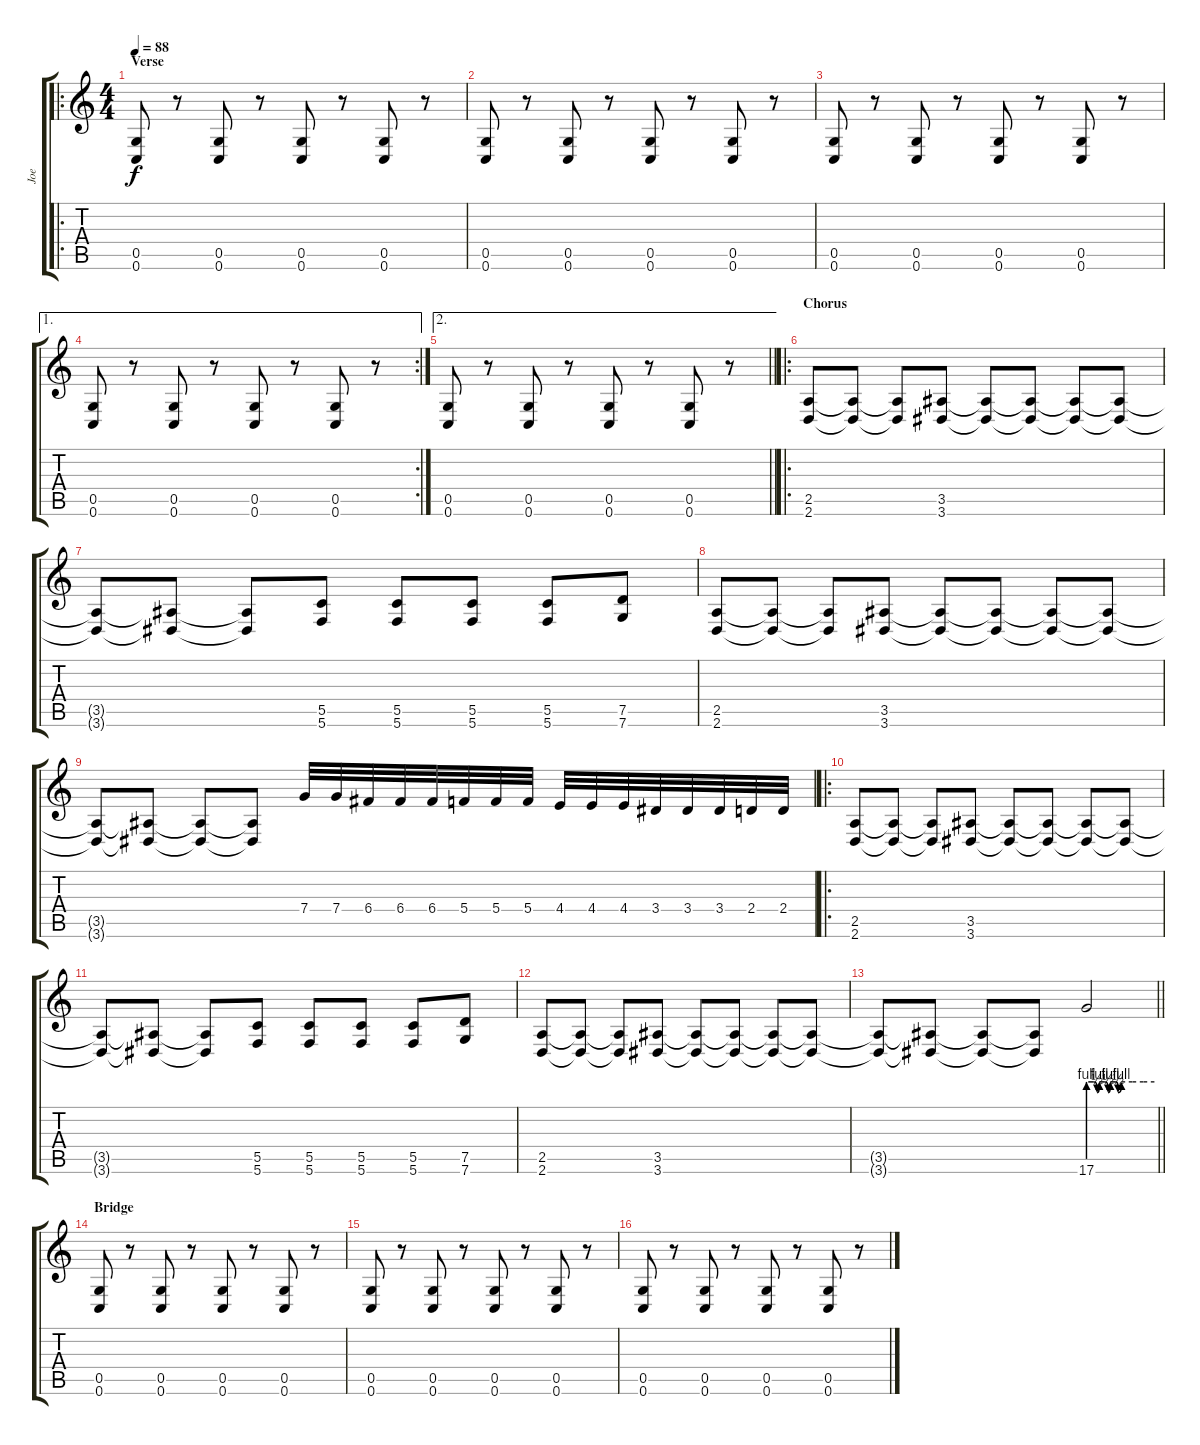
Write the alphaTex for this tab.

\track ("Joe" "Joe") {instrument distortionguitar}
\staff {score tabs}
\tuning (D4 A3 F3 C3 G2 C2) {hide}
\ro
\ts (4 4)
\section ("" "Verse")
\tempo 88
\clef g2
\ks c
(0.5 0.6).8{dy f} r.8 (0.5 0.6).8 r.8 (0.5 0.6).8 r.8 (0.5 0.6).8 r.8 |
(0.5 0.6).8 r.8 (0.5 0.6).8 r.8 (0.5 0.6).8 r.8 (0.5 0.6).8 r.8 |
(0.5 0.6).8 r.8 (0.5 0.6).8 r.8 (0.5 0.6).8 r.8 (0.5 0.6).8 r.8 |
\ae 1
\rc 2
(0.5 0.6).8 r.8 (0.5 0.6).8 r.8 (0.5 0.6).8 r.8 (0.5 0.6).8 r.8 |
\ae 2
\barLineRight lightlight
(0.5 0.6).8 r.8 (0.5 0.6).8 r.8 (0.5 0.6).8 r.8 (0.5 0.6).8 r.8 |
\ro
\section ("" "Chorus")
(2.5 2.6).8 (2.5{t} 2.6{t}).8 (2.5{t} 2.6{t}).8 (3.5 3.6).8 (3.5{t} 3.6{t}).8 (3.5{t} 3.6{t}).8 (3.5{t} 3.6{t}).8 (3.5{t} 3.6{t}).8 |
(3.5{t} 3.6{t}).8 (3.5{t} 3.6{t}).8 (3.5{t} 3.6{t}).8 (5.5 5.6).8 (5.5 5.6).8 (5.5 5.6).8 (5.5 5.6).8 (7.5 7.6).8 |
(2.5 2.6).8 (2.5{t} 2.6{t}).8 (2.5{t} 2.6{t}).8 (3.5 3.6).8 (3.5{t} 3.6{t}).8 (3.5{t} 3.6{t}).8 (3.5{t} 3.6{t}).8 (3.5{t} 3.6{t}).8 |
(3.5{t} 3.6{t}).8 (3.5{t} 3.6{t}).8 (3.5{t} 3.6{t}).8 (3.5{t} 3.6{t}).8 7.4.32{instrument guitarharmonics} 7.4.32 6.4.32 6.4.32 6.4.32 5.4.32 5.4.32 5.4.32 4.4.32 4.4.32 4.4.32 3.4.32 3.4.32 3.4.32 2.4.32 2.4.32 |
\ro
(2.5 2.6).8{instrument distortionguitar} (2.5{t} 2.6{t}).8 (2.5{t} 2.6{t}).8 (3.5 3.6).8 (3.5{t} 3.6{t}).8 (3.5{t} 3.6{t}).8 (3.5{t} 3.6{t}).8 (3.5{t} 3.6{t}).8 |
(3.5{t} 3.6{t}).8 (3.5{t} 3.6{t}).8 (3.5{t} 3.6{t}).8 (5.5 5.6).8 (5.5 5.6).8 (5.5 5.6).8 (5.5 5.6).8 (7.5 7.6).8 |
(2.5 2.6).8 (2.5{t} 2.6{t}).8 (2.5{t} 2.6{t}).8 (3.5 3.6).8 (3.5{t} 3.6{t}).8 (3.5{t} 3.6{t}).8 (3.5{t} 3.6{t}).8 (3.5{t} 3.6{t}).8 |
\barLineRight lightlight
(3.5{t} 3.6{t}).8 (3.5{t} 3.6{t}).8 (3.5{t} 3.6{t}).8 (3.5{t} 3.6{t}).8 17.6{be (custom 0 4 5 4 8 2 10 4 15 4 18 2 20 4 25 4 27 2 30 4 40 4 50 4 60 4)}.2 |
\section ("" "Bridge")
(0.5 0.6).8 r.8 (0.5 0.6).8 r.8 (0.5 0.6).8 r.8 (0.5 0.6).8 r.8 |
(0.5 0.6).8 r.8 (0.5 0.6).8 r.8 (0.5 0.6).8 r.8 (0.5 0.6).8 r.8 |
(0.5 0.6).8 r.8 (0.5 0.6).8 r.8 (0.5 0.6).8 r.8 (0.5 0.6).8 r.8
